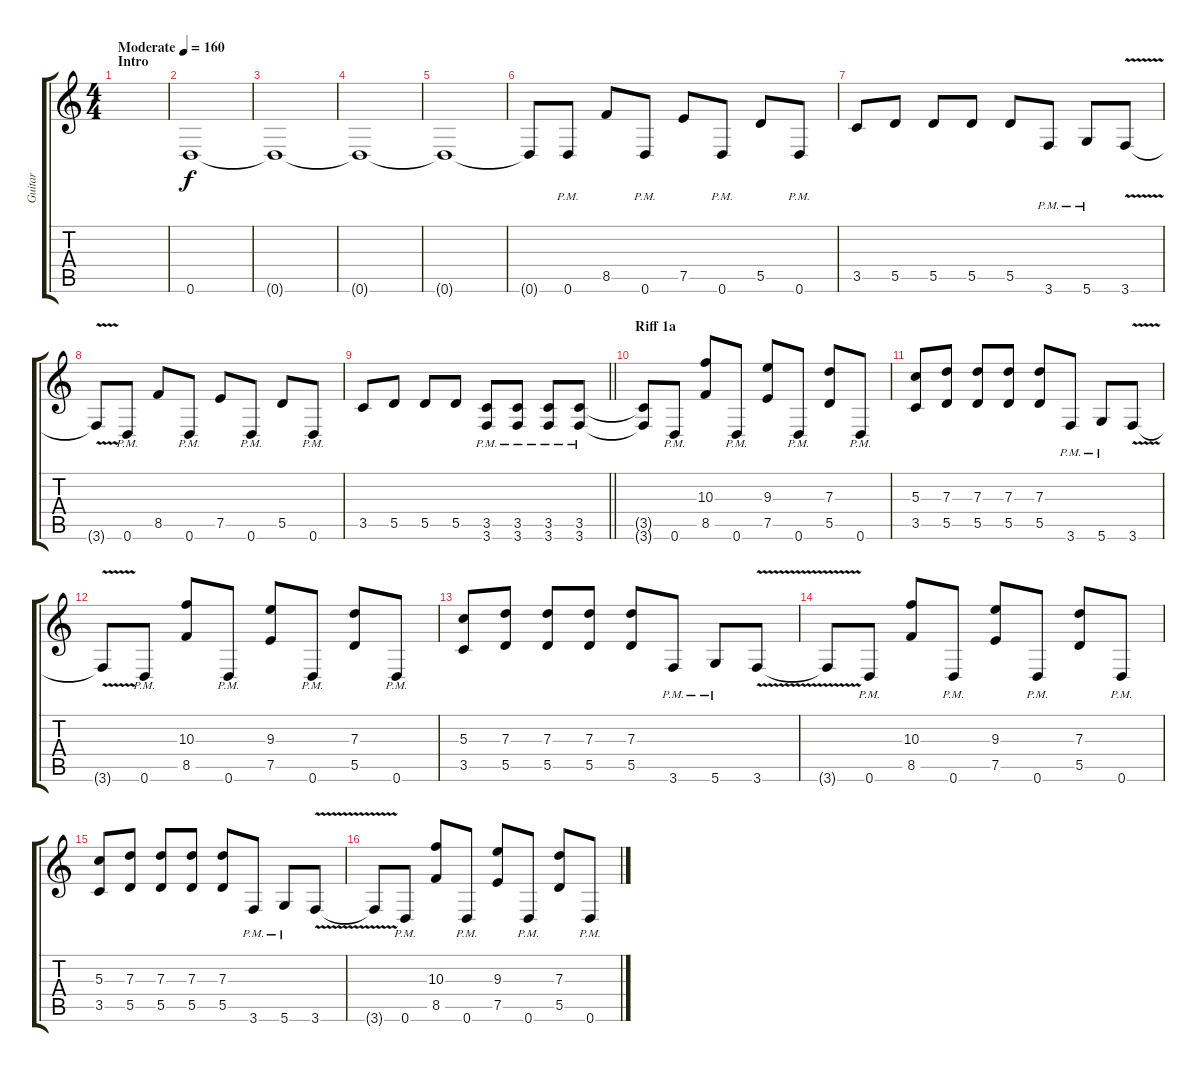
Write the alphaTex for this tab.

\track ("Guitar" "Guitar") {instrument distortionguitar}
\staff {score tabs}
\tuning (E4 B3 G3 D3 A2 D2) {hide}
\ts (4 4)
\section ("" "Intro")
\tempo (160 "Moderate")
\clef g2
\ks c
|
0.6.1{volume 9} |
0.6{t}.1 |
0.6{t}.1 |
0.6{t}.1 |
0.6{t}.8 0.6{pm}.8 8.5.8 0.6{pm}.8 7.5.8 0.6{pm}.8 5.5.8 0.6{pm}.8 |
3.5.8 5.5.8 5.5.8 5.5.8 5.5.8 3.6{pm}.8 5.6{pm}.8 3.6{v}.8 |
3.6{t}.8 0.6{pm}.8 8.5.8 0.6{pm}.8 7.5.8 0.6{pm}.8 5.5.8 0.6{pm}.8 |
\barLineRight lightlight
3.5.8 5.5.8 5.5.8 5.5.8 (3.5{pm} 3.6{pm}).8{volume 14} (3.5{pm} 3.6{pm}).8 (3.5{pm} 3.6{pm}).8 (3.5{pm} 3.6{pm}).8 |
\section ("" "Riff 1a")
(3.5{t} 3.6{t}).8 0.6{pm}.8 (10.3 8.5).8 0.6{pm}.8 (9.3 7.5).8 0.6{pm}.8 (7.3 5.5).8 0.6{pm}.8 |
(5.3 3.5).8 (7.3 5.5).8 (7.3 5.5).8 (7.3 5.5).8 (7.3 5.5).8 3.6{pm}.8 5.6{pm}.8 3.6{v}.8 |
3.6{t}.8 0.6{pm}.8 (10.3 8.5).8 0.6{pm}.8 (9.3 7.5).8 0.6{pm}.8 (7.3 5.5).8 0.6{pm}.8 |
(5.3 3.5).8 (7.3 5.5).8 (7.3 5.5).8 (7.3 5.5).8 (7.3 5.5).8 3.6{pm}.8 5.6{pm}.8 3.6{v}.8 |
3.6{t}.8 0.6{pm}.8 (10.3 8.5).8 0.6{pm}.8 (9.3 7.5).8 0.6{pm}.8 (7.3 5.5).8 0.6{pm}.8 |
(5.3 3.5).8 (7.3 5.5).8 (7.3 5.5).8 (7.3 5.5).8 (7.3 5.5).8 3.6{pm}.8 5.6{pm}.8 3.6{v}.8 |
3.6{t}.8 0.6{pm}.8 (10.3 8.5).8 0.6{pm}.8 (9.3 7.5).8 0.6{pm}.8 (7.3 5.5).8 0.6{pm}.8
